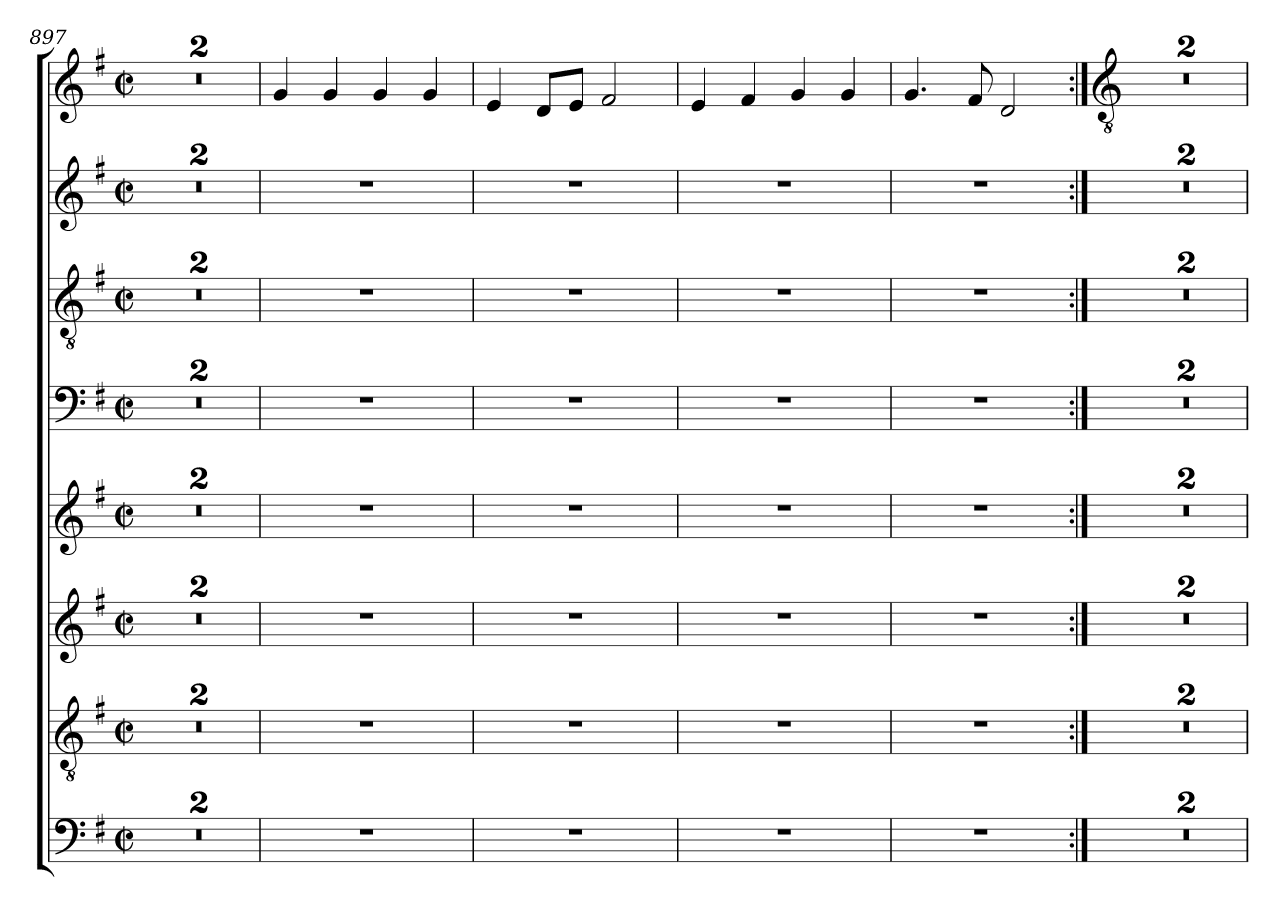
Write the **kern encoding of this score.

**kern	**kern	**kern	**kern	**kern	**kern	**kern	**kern
*part8	*part7	*part6	*part5	*part4	*part3	*part2	*part1
*staff8	*staff7	*staff6	*staff5	*staff4	*staff3	*staff2	*staff1
*clefF4	*clefGv2	*clefG2	*clefG2	*clefF4	*clefGv2	*clefG2	*clefG2
*k[f#]	*k[f#]	*k[f#]	*k[f#]	*k[f#]	*k[f#]	*k[f#]	*k[f#]
*G:	*G:	*G:	*G:	*G:	*G:	*G:	*G:
*M2/2	*M2/2	*M2/2	*M2/2	*M2/2	*M2/2	*M2/2	*M2/2
*met(c|)	*met(c|)	*met(c|)	*met(c|)	*met(c|)	*met(c|)	*met(c|)	*met(c|)
=897	=897	=897	=897	=897	=897	=897	=897
1r	1r	1r	1r	1r	1r	1r	1r
=898	=898	=898	=898	=898	=898	=898	=898
1r	1r	1r	1r	1r	1r	1r	1r
=899	=899	=899	=899	=899	=899	=899	=899
1r	1r	1r	1r	1r	1r	1r	4g/
.	.	.	.	.	.	.	4g/
.	.	.	.	.	.	.	4g/
.	.	.	.	.	.	.	4g/
=900	=900	=900	=900	=900	=900	=900	=900
1r	1r	1r	1r	1r	1r	1r	4e/
.	.	.	.	.	.	.	8d/L
.	.	.	.	.	.	.	8e/J
.	.	.	.	.	.	.	2f#/
=901	=901	=901	=901	=901	=901	=901	=901
1r	1r	1r	1r	1r	1r	1r	4e/
.	.	.	.	.	.	.	4f#/
.	.	.	.	.	.	.	4g/
.	.	.	.	.	.	.	4g/
=902	=902	=902	=902	=902	=902	=902	=902
1r	1r	1r	1r	1r	1r	1r	4.g/
.	.	.	.	.	.	.	8f#/
.	.	.	.	.	.	.	2d/
!!LO:PB:g=z
=903:|!	=903:|!	=903:|!	=903:|!	=903:|!	=903:|!	=903:|!	=903:|!
*	*	*	*	*	*	*	*clefGv2
1r	1r	1r	1r	1r	1r	1r	1r
=904	=904	=904	=904	=904	=904	=904	=904
1r	1r	1r	1r	1r	1r	1r	1r
=	=	=	=	=	=	=	=
*-	*-	*-	*-	*-	*-	*-	*-
